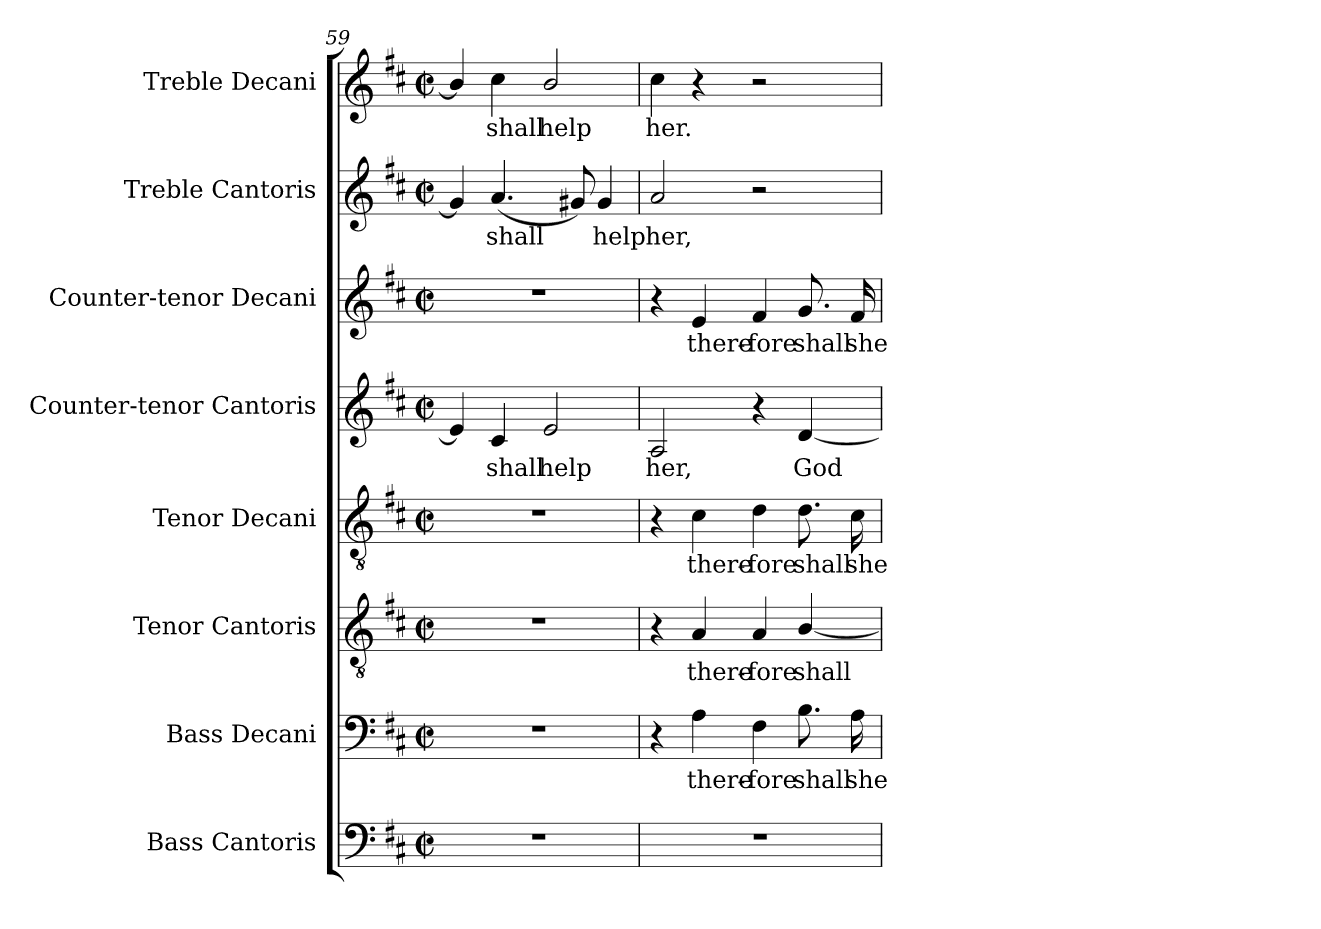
**kern	**kern	**text	**kern	**text	**kern	**text	**kern	**text	**kern	**text	**kern	**text	**kern	**text
*part8	*part7	*part7	*part6	*part6	*part5	*part5	*part4	*part4	*part3	*part3	*part2	*part2	*part1	*part1
*staff8	*staff7	*staff7	*staff6	*staff6	*staff5	*staff5	*staff4	*staff4	*staff3	*staff3	*staff2	*staff2	*staff1	*staff1
*I"Bass Cantoris	*I"Bass Decani	*	*I"Tenor Cantoris	*	*I"Tenor Decani	*	*I"Counter-tenor Cantoris	*	*I"Counter-tenor Decani	*	*I"Treble Cantoris	*	*I"Treble Decani	*
*I'B.	*I'B.	*	*I'T.	*	*I'T.	*	*	*	*	*	*	*	*	*
*clefF4	*clefF4	*	*clefGv2	*	*clefGv2	*	*clefG2	*	*clefG2	*	*clefG2	*	*clefG2	*
*	*	*	*ITrd7c12	*	*ITrd7c12	*	*	*	*	*	*	*	*	*
*k[f#c#]	*k[f#c#]	*	*k[f#c#]	*	*k[f#c#]	*	*k[f#c#]	*	*k[f#c#]	*	*k[f#c#]	*	*k[f#c#]	*
*D:	*D:	*	*D:	*	*D:	*	*D:	*	*D:	*	*D:	*	*D:	*
*M2/2	*M2/2	*	*M2/2	*	*M2/2	*	*M2/2	*	*M2/2	*	*M2/2	*	*M2/2	*
*met(c|)	*met(c|)	*	*met(c|)	*	*met(c|)	*	*met(c|)	*	*met(c|)	*	*met(c|)	*	*met(c|)	*
=59	=59	=59	=59	=59	=59	=59	=59	=59	=59	=59	=59	=59	=59	=59
1r	1r	.	1r	.	1r	.	4ei/]	.	1r	.	4g#i/]	.	4bi/]	.
!	!	!	!	!	!	!	!	!LO:LY:b:color=#000000	!	!	!	!	!	!
!	!	!	!	!	!	!	!	!	!	!	!	!LO:LY:b:color=#000000	!	!
!	!	!	!	!	!	!	!	!	!	!	!	!	!	!LO:LY:b:color=#000000
.	.	.	.	.	.	.	4c#i/	shall	.	.	(4.ai/	shall	4cc#i\	shall
!	!	!	!	!	!	!	!	!LO:LY:b:color=#000000	!	!	!	!	!	!
!	!	!	!	!	!	!	!	!	!	!	!	!	!	!LO:LY:b:color=#000000
.	.	.	.	.	.	.	2ei/	help	.	.	.	.	2bi/	help
.	.	.	.	.	.	.	.	.	.	.	8g#Xi/)	.	.	.
!	!	!	!	!	!	!	!	!	!	!	!	!LO:LY:b:color=#000000	!	!
.	.	.	.	.	.	.	.	.	.	.	4g#i/	help	.	.
!!LO:PB:g=z
=60	=60	=60	=60	=60	=60	=60	=60	=60	=60	=60	=60	=60	=60	=60
!	!	!	!	!	!	!	!	!LO:LY:b:color=#000000	!	!	!	!	!	!
!	!	!	!	!	!	!	!	!	!	!	!	!LO:LY:b:color=#000000	!	!
!	!	!	!	!	!	!	!	!	!	!	!	!	!	!LO:LY:b:color=#000000
1r	4r	.	4r	.	4r	.	2Ai/	her,	4r	.	2ai/	her,	4cc#i\	her.
!	!	!LO:LY:b:color=#000000	!	!	!	!	!	!	!	!	!	!	!	!
!	!	!	!	!LO:LY:b:color=#000000	!	!	!	!	!	!	!	!	!	!
!	!	!	!	!	!	!LO:LY:b:color=#000000	!	!	!	!	!	!	!	!
!	!	!	!	!	!	!	!	!	!	!LO:LY:b:color=#000000	!	!	!	!
.	4Ai\	there-	4AAi/	there-	4C#i\	there-	.	.	4ei/	there-	.	.	4r	.
!	!	!LO:LY:b:color=#000000	!	!	!	!	!	!	!	!	!	!	!	!
!	!	!	!	!LO:LY:b:color=#000000	!	!	!	!	!	!	!	!	!	!
!	!	!	!	!	!	!LO:LY:b:color=#000000	!	!	!	!	!	!	!	!
!	!	!	!	!	!	!	!	!	!	!LO:LY:b:color=#000000	!	!	!	!
.	4F#i\	-fore	4AAi/	-fore	4Di\	-fore	4r	.	4f#i/	-fore	2r	.	2r	.
!	!	!LO:LY:b:color=#000000	!	!	!	!	!	!	!	!	!	!	!	!
!	!	!	!	!LO:LY:b:color=#000000	!	!	!	!	!	!	!	!	!	!
!	!	!	!	!	!	!LO:LY:b:color=#000000	!	!	!	!	!	!	!	!
!	!	!	!	!	!	!	!	!LO:LY:b:color=#000000	!	!	!	!	!	!
!	!	!	!	!	!	!	!	!	!	!LO:LY:b:color=#000000	!	!	!	!
.	8.Bi\	shall	[4BBi/	shall	8.Di\	shall	[4di/	God	8.gi/	shall	.	.	.	.
!	!	!LO:LY:b:color=#000000	!	!	!	!	!	!	!	!	!	!	!	!
!	!	!	!	!	!	!LO:LY:b:color=#000000	!	!	!	!	!	!	!	!
!	!	!	!	!	!	!	!	!	!	!LO:LY:b:color=#000000	!	!	!	!
.	16Ai\	she	.	.	16C#i\	she	.	.	16f#i/	she	.	.	.	.
=	=	=	=	=	=	=	=	=	=	=	=	=	=	=
*-	*-	*-	*-	*-	*-	*-	*-	*-	*-	*-	*-	*-	*-	*-
